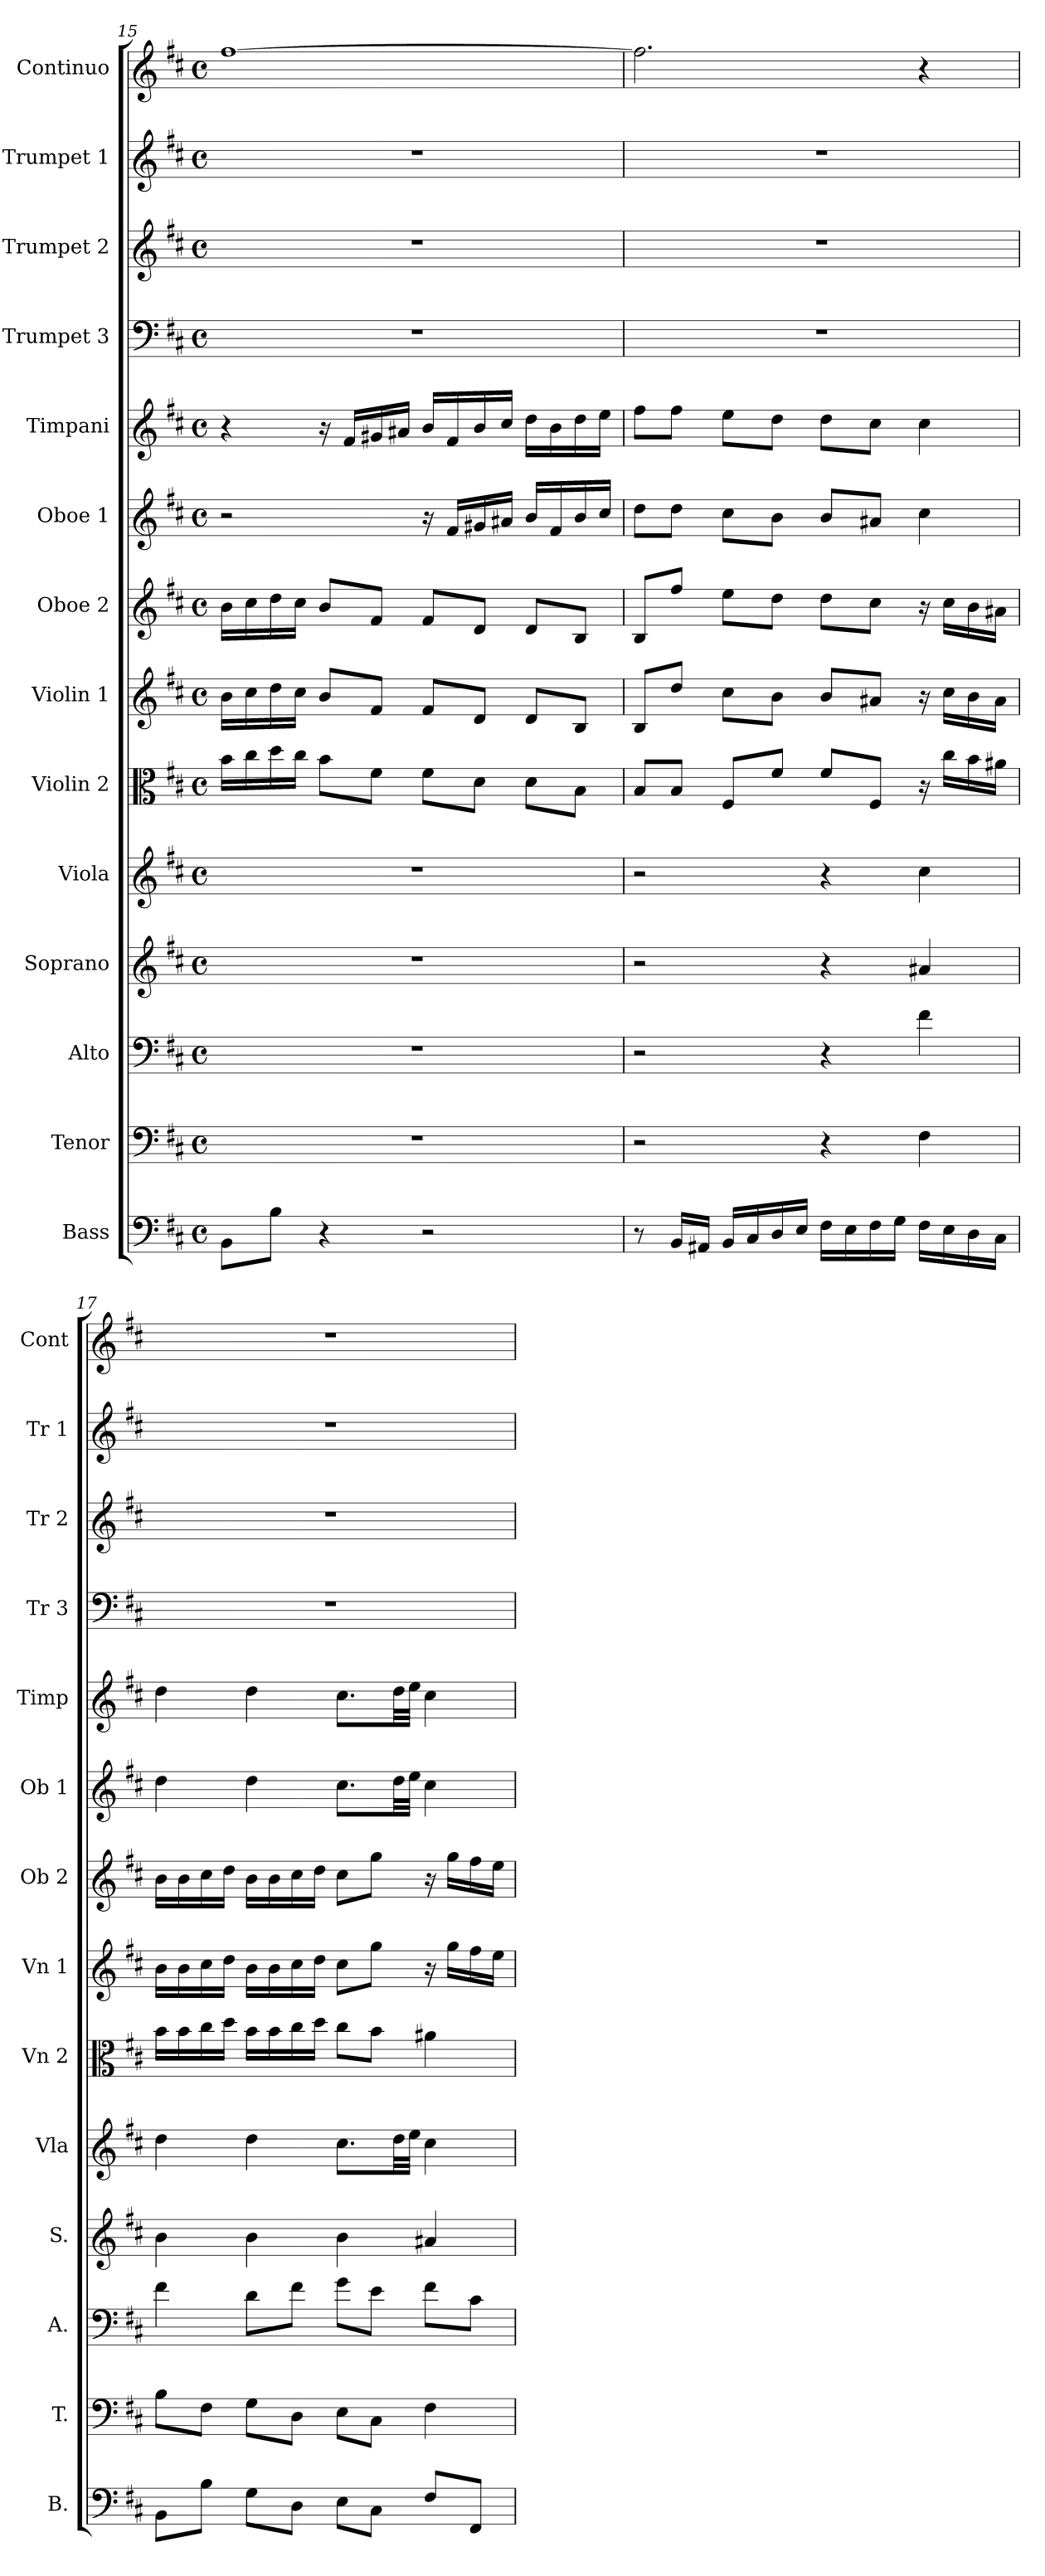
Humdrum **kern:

**kern	**kern	**kern	**kern	**kern	**kern	**kern	**kern	**kern	**kern	**kern	**kern	**kern	**kern
*part14	*part13	*part12	*part11	*part10	*part9	*part8	*part7	*part6	*part5	*part4	*part3	*part2	*part1
*staff14	*staff13	*staff12	*staff11	*staff10	*staff9	*staff8	*staff7	*staff6	*staff5	*staff4	*staff3	*staff2	*staff1
*I"Bass	*I"Tenor	*I"Alto	*I"Soprano	*I"Viola	*I"Violin 2	*I"Violin 1	*I"Oboe 2	*I"Oboe 1	*I"Timpani	*I"Trumpet 3	*I"Trumpet 2	*I"Trumpet 1	*I"Continuo
*I'B.	*I'T.	*I'A.	*I'S.	*I'Vla	*I'Vn 2	*I'Vn 1	*I'Ob 2	*I'Ob 1	*I'Timp	*I'Tr 3	*I'Tr 2	*I'Tr 1	*I'Cont
!!LO:PB:g=z
*clefF4	*clefF4	*clefF4	*clefG2	*clefG2	*clefC3	*clefG2	*clefG2	*clefG2	*clefG2	*clefF4	*clefG2	*clefG2	*clefG2
*	*	*	*	*	*	*	*	*	*	*	*ITrd1c2	*ITrd1c2	*ITrd1c2
*k[f#c#]	*k[f#c#]	*k[f#c#]	*k[f#c#]	*k[f#c#]	*k[f#c#]	*k[f#c#]	*k[f#c#]	*k[f#c#]	*k[f#c#]	*k[f#c#]	*k[]	*k[]	*k[]
*D:	*D:	*D:	*D:	*D:	*D:	*D:	*D:	*D:	*D:	*D:	*C:	*C:	*C:
*M4/4	*M4/4	*M4/4	*M4/4	*M4/4	*M4/4	*M4/4	*M4/4	*M4/4	*M4/4	*M4/4	*M4/4	*M4/4	*M4/4
*met(c)	*met(c)	*met(c)	*met(c)	*met(c)	*met(c)	*met(c)	*met(c)	*met(c)	*met(c)	*met(c)	*met(c)	*met(c)	*met(c)
=15	=15	=15	=15	=15	=15	=15	=15	=15	=15	=15	=15	=15	=15
8BB\L	1r	1r	1r	1r	16b\LL	16b\LL	16b\LL	2r	4r	1r	1r	1r	[1ee
.	.	.	.	.	16cc#\	16cc#\	16cc#\	.	.	.	.	.	.
8B\J	.	.	.	.	16dd\	16dd\	16dd\	.	.	.	.	.	.
.	.	.	.	.	16cc#\JJ	16cc#\JJ	16cc#\JJ	.	.	.	.	.	.
4r	.	.	.	.	8b\L	8b/L	8b/L	.	16r	.	.	.	.
.	.	.	.	.	.	.	.	.	16f#/LL	.	.	.	.
.	.	.	.	.	8f#\J	8f#/J	8f#/J	.	16g#X/	.	.	.	.
.	.	.	.	.	.	.	.	.	16a#X/JJ	.	.	.	.
2r	.	.	.	.	8f#\L	8f#/L	8f#/L	16r	16b/LL	.	.	.	.
.	.	.	.	.	.	.	.	16f#/LL	16f#/	.	.	.	.
.	.	.	.	.	8d\J	8d/J	8d/J	16g#X/	16b/	.	.	.	.
.	.	.	.	.	.	.	.	16a#X/JJ	16cc#/JJ	.	.	.	.
.	.	.	.	.	8d\L	8d/L	8d/L	16b/LL	16dd\LL	.	.	.	.
.	.	.	.	.	.	.	.	16f#/	16b\	.	.	.	.
.	.	.	.	.	8B\J	8B/J	8B/J	16b/	16dd\	.	.	.	.
.	.	.	.	.	.	.	.	16cc#/JJ	16ee\JJ	.	.	.	.
=16	=16	=16	=16	=16	=16	=16	=16	=16	=16	=16	=16	=16	=16
8r	2r	2r	2r	2r	8B/L	8B/L	8B/L	8dd\L	8ff#\L	1r	1r	1r	2.ee\]
16BB/LL	.	.	.	.	8B/J	8dd/J	8ff#/J	8dd\J	8ff#\J	.	.	.	.
16AA#X/JJ	.	.	.	.	.	.	.	.	.	.	.	.	.
16BB/LL	.	.	.	.	8F#/L	8cc#\L	8ee\L	8cc#\L	8ee\L	.	.	.	.
16C#/	.	.	.	.	.	.	.	.	.	.	.	.	.
16D/	.	.	.	.	8f#/J	8b\J	8dd\J	8b\J	8dd\J	.	.	.	.
16E/JJ	.	.	.	.	.	.	.	.	.	.	.	.	.
16F#\LL	4r	4r	4r	4r	8f#/L	8b/L	8dd\L	8b/L	8dd\L	.	.	.	.
16E\	.	.	.	.	.	.	.	.	.	.	.	.	.
16F#\	.	.	.	.	8F#/J	8a#X/J	8cc#\J	8a#X/J	8cc#\J	.	.	.	.
16G\JJ	.	.	.	.	.	.	.	.	.	.	.	.	.
16F#\LL	4F#\	4f#\	4a#X/	4cc#\	16r	16r	16r	4cc#\	4cc#\	.	.	.	4r
16E\	.	.	.	.	16cc#\LL	16cc#\LL	16cc#\LL	.	.	.	.	.	.
16D\	.	.	.	.	16b\	16b\	16b\	.	.	.	.	.	.
16C#\JJ	.	.	.	.	16a#X\JJ	16a#\JJ	16a#X\JJ	.	.	.	.	.	.
=17	=17	=17	=17	=17	=17	=17	=17	=17	=17	=17	=17	=17	=17
8BB\L	8B\L	4f#\	4b\	4dd\	16b\LL	16b\LL	16b\LL	4dd\	4dd\	1r	1r	1r	1r
.	.	.	.	.	16b\	16b\	16b\	.	.	.	.	.	.
8B\J	8F#\J	.	.	.	16cc#\	16cc#\	16cc#\	.	.	.	.	.	.
.	.	.	.	.	16dd\JJ	16dd\JJ	16dd\JJ	.	.	.	.	.	.
8G\L	8G\L	8d\L	4b\	4dd\	16b\LL	16b\LL	16b\LL	4dd\	4dd\	.	.	.	.
.	.	.	.	.	16b\	16b\	16b\	.	.	.	.	.	.
8D\J	8D\J	8f#\J	.	.	16cc#\	16cc#\	16cc#\	.	.	.	.	.	.
.	.	.	.	.	16dd\JJ	16dd\JJ	16dd\JJ	.	.	.	.	.	.
8E\L	8E\L	8g\L	4b\	8.cc#\L	8cc#\L	8cc#\L	8cc#\L	8.cc#\L	8.cc#\L	.	.	.	.
8C#\J	8C#\J	8e\J	.	.	8b\J	8gg\J	8gg\J	.	.	.	.	.	.
.	.	.	.	32dd\LL	.	.	.	32dd\LL	32dd\LL	.	.	.	.
.	.	.	.	32ee\JJJ	.	.	.	32ee\JJJ	32ee\JJJ	.	.	.	.
8F#/L	4F#\	8f#\L	4a#X/	4cc#\	4a#X\	16r	16r	4cc#\	4cc#\	.	.	.	.
.	.	.	.	.	.	16gg\LL	16gg\LL	.	.	.	.	.	.
8FF#/J	.	8c#\J	.	.	.	16ff#\	16ff#\	.	.	.	.	.	.
.	.	.	.	.	.	16ee\JJ	16ee\JJ	.	.	.	.	.	.
=	=	=	=	=	=	=	=	=	=	=	=	=	=
*-	*-	*-	*-	*-	*-	*-	*-	*-	*-	*-	*-	*-	*-
